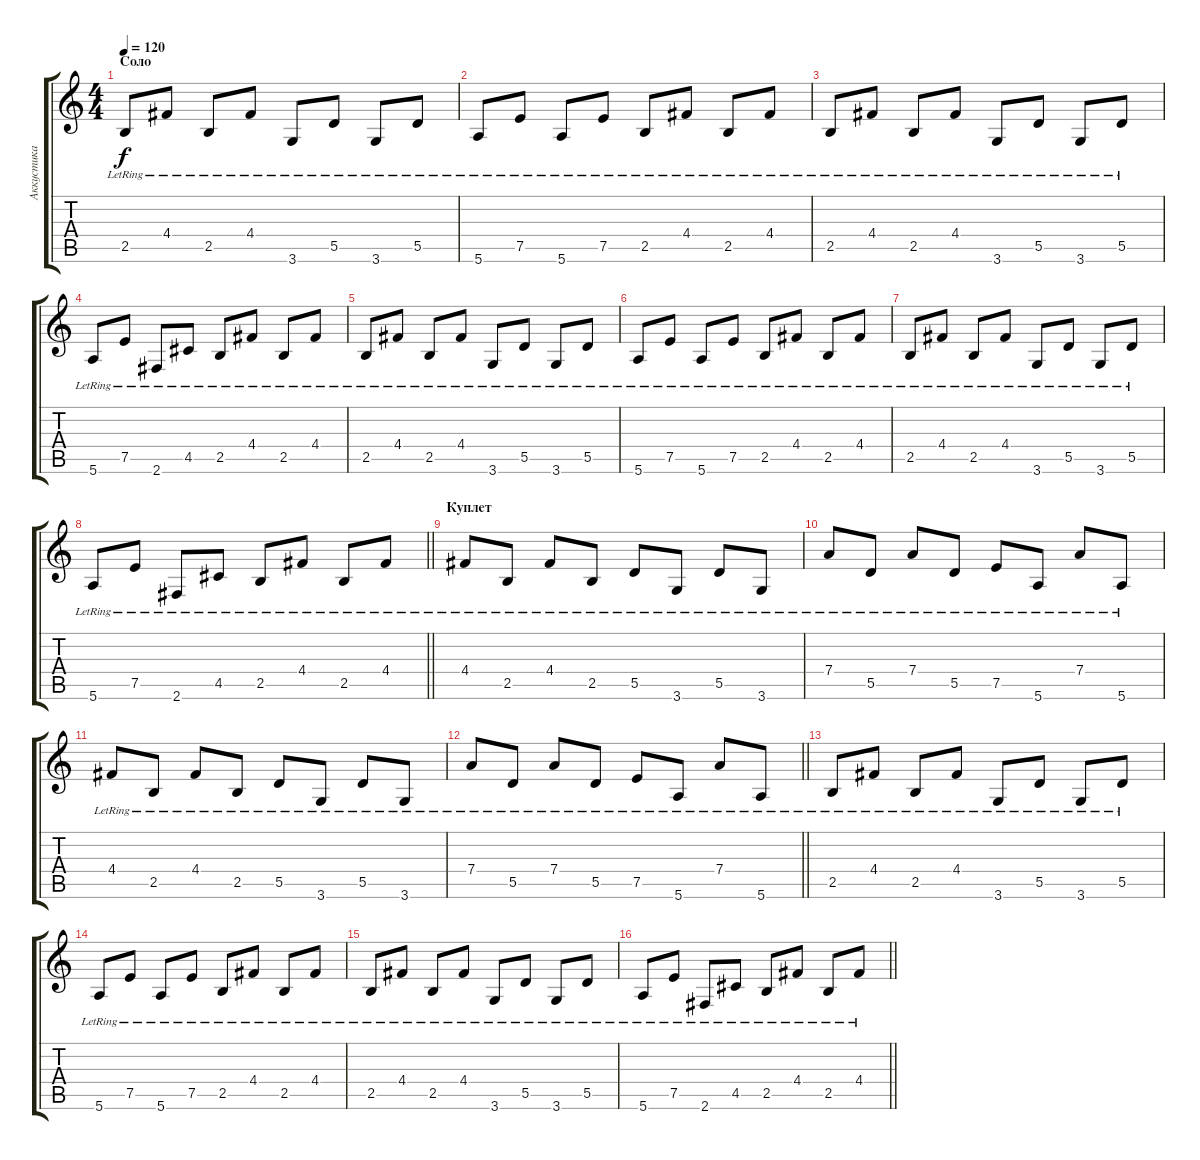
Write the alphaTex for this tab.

\track ("Аккустика" "Аккустика") {instrument acousticguitarsteel}
\staff {score tabs}
\tuning (E4 B3 G3 D3 A2 E2) {hide}
\ts (4 4)
\section ("" "Соло")
\tempo 120
\clef g2
\ks c
2.5{lr}.8{dy f} 4.4{lr}.8 2.5{lr}.8 4.4{lr}.8 3.6{lr}.8 5.5{lr}.8 3.6{lr}.8 5.5{lr}.8 |
5.6{lr}.8 7.5{lr}.8 5.6{lr}.8 7.5{lr}.8 2.5{lr}.8 4.4{lr}.8 2.5{lr}.8 4.4{lr}.8 |
2.5{lr}.8 4.4{lr}.8 2.5{lr}.8 4.4{lr}.8 3.6{lr}.8 5.5{lr}.8 3.6{lr}.8 5.5{lr}.8 |
5.6{lr}.8 7.5{lr}.8 2.6{lr}.8 4.5{lr}.8 2.5{lr}.8 4.4{lr}.8 2.5{lr}.8 4.4{lr}.8 |
2.5{lr}.8 4.4{lr}.8 2.5{lr}.8 4.4{lr}.8 3.6{lr}.8 5.5{lr}.8 3.6{lr}.8 5.5{lr}.8 |
5.6{lr}.8 7.5{lr}.8 5.6{lr}.8 7.5{lr}.8 2.5{lr}.8 4.4{lr}.8 2.5{lr}.8 4.4{lr}.8 |
2.5{lr}.8 4.4{lr}.8 2.5{lr}.8 4.4{lr}.8 3.6{lr}.8 5.5{lr}.8 3.6{lr}.8 5.5{lr}.8 |
\barLineRight lightlight
5.6{lr}.8 7.5{lr}.8 2.6{lr}.8 4.5{lr}.8 2.5{lr}.8 4.4{lr}.8 2.5{lr}.8 4.4{lr}.8 |
\section ("" "Куплет")
4.4{lr}.8 2.5{lr}.8 4.4{lr}.8 2.5{lr}.8 5.5{lr}.8 3.6{lr}.8 5.5{lr}.8 3.6{lr}.8 |
7.4{lr}.8 5.5{lr}.8 7.4{lr}.8 5.5{lr}.8 7.5{lr}.8 5.6{lr}.8 7.4{lr}.8 5.6{lr}.8 |
4.4{lr}.8 2.5{lr}.8 4.4{lr}.8 2.5{lr}.8 5.5{lr}.8 3.6{lr}.8 5.5{lr}.8 3.6{lr}.8 |
\barLineRight lightlight
7.4{lr}.8 5.5{lr}.8 7.4{lr}.8 5.5{lr}.8 7.5{lr}.8 5.6{lr}.8 7.4{lr}.8 5.6{lr}.8 |
2.5{lr}.8 4.4{lr}.8 2.5{lr}.8 4.4{lr}.8 3.6{lr}.8 5.5{lr}.8 3.6{lr}.8 5.5{lr}.8 |
5.6{lr}.8 7.5{lr}.8 5.6{lr}.8 7.5{lr}.8 2.5{lr}.8 4.4{lr}.8 2.5{lr}.8 4.4{lr}.8 |
2.5{lr}.8 4.4{lr}.8 2.5{lr}.8 4.4{lr}.8 3.6{lr}.8 5.5{lr}.8 3.6{lr}.8 5.5{lr}.8 |
\barLineRight lightlight
5.6{lr}.8 7.5{lr}.8 2.6{lr}.8 4.5{lr}.8 2.5{lr}.8 4.4{lr}.8 2.5{lr}.8 4.4{lr}.8
